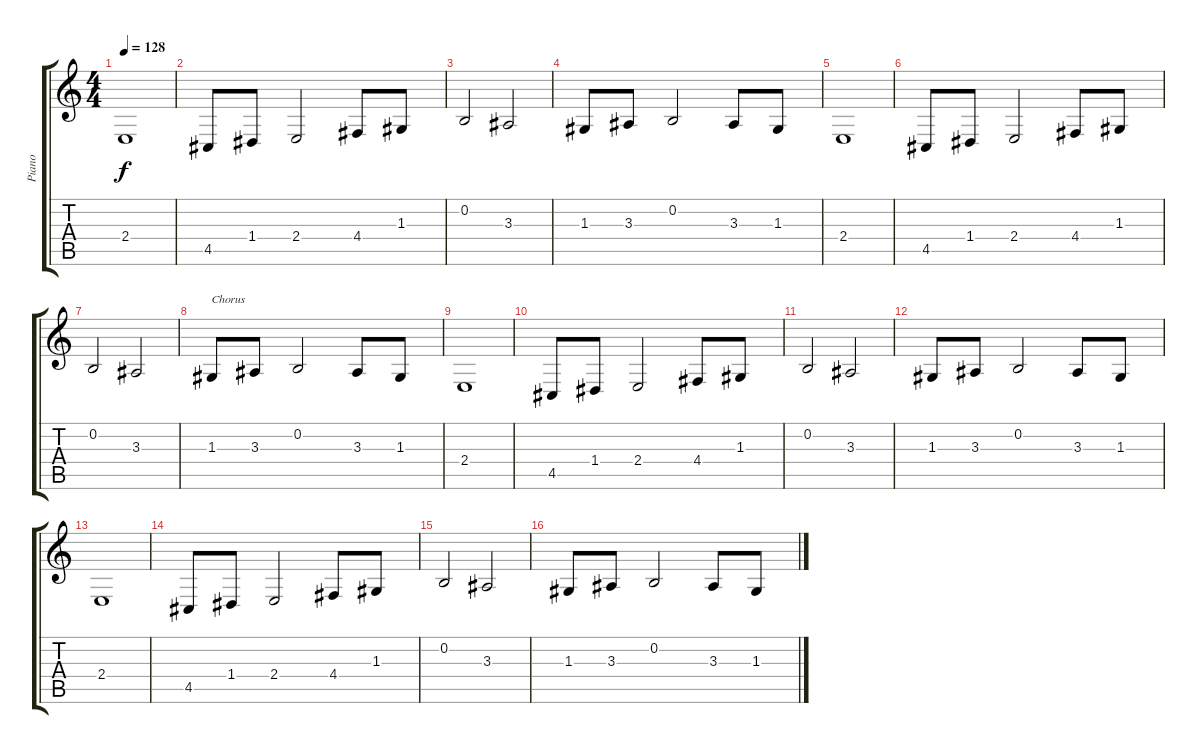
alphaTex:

\track ("Piano" "Piano") {instrument brightacousticpiano}
\staff {score tabs}
\tuning (E4 B3 G3 D3 A2 E2) {hide}
\ts (4 4)
\tempo 128
\clef g2
\ks c
2.4.1{dy f} |
4.5.8 1.4.8 2.4.2 4.4.8 1.3.8 |
0.2.2 3.3.2 |
1.3.8 3.3.8 0.2.2 3.3.8 1.3.8 |
2.4.1 |
4.5.8 1.4.8 2.4.2 4.4.8 1.3.8 |
0.2.2 3.3.2 |
1.3.8{txt "Chorus"} 3.3.8 0.2.2 3.3.8 1.3.8 |
2.4.1 |
4.5.8 1.4.8 2.4.2 4.4.8 1.3.8 |
0.2.2 3.3.2 |
1.3.8 3.3.8 0.2.2 3.3.8 1.3.8 |
2.4.1 |
4.5.8 1.4.8 2.4.2 4.4.8 1.3.8 |
0.2.2 3.3.2 |
1.3.8 3.3.8 0.2.2 3.3.8 1.3.8
